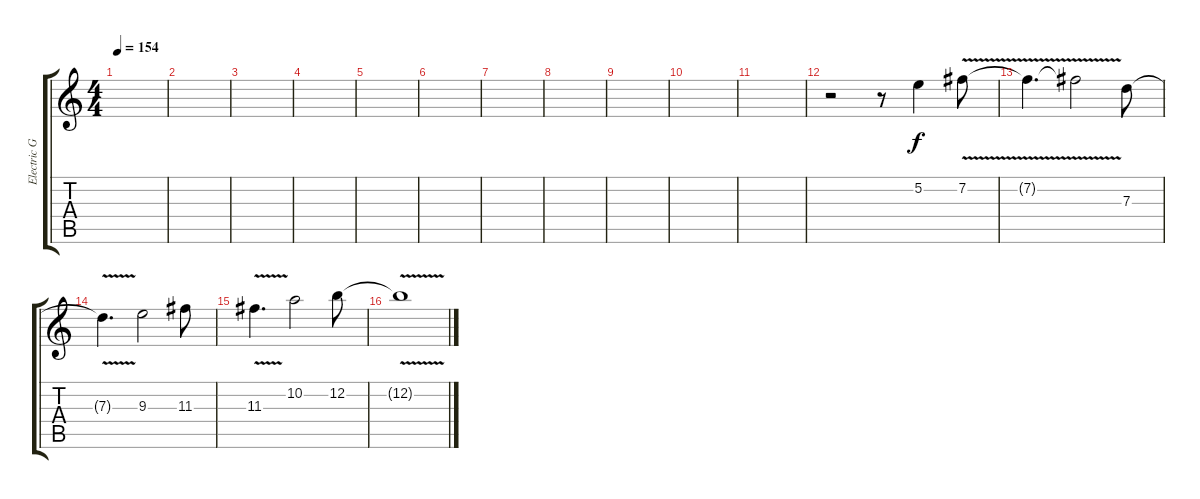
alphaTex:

\track ("Electric Guitar" "Electric G") {instrument distortionguitar}
\staff {score tabs}
\tuning (E4 B3 G3 D3 A2 E2) {hide}
\ts (4 4)
\tempo 154
\clef g2
\ks c
|
|
|
|
|
|
|
|
|
|
|
r.2 r.8 5.2.4 7.2{v}.8 |
7.2{v t}.4{d} 7.2{v t}.2 7.3.8 |
7.3{v t}.4{d} 9.3.2 11.3.8 |
11.3{v}.4{d} 10.2.2 12.2.8 |
12.2{v t}.1
